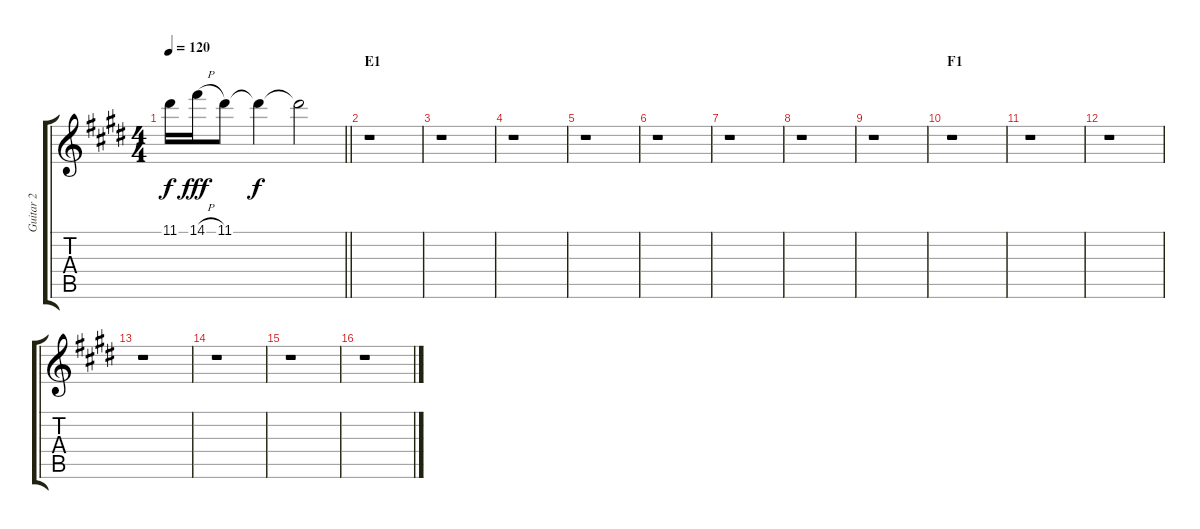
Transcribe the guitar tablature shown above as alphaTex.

\track ("Guitar 2" "Guitar 2") {instrument distortionguitar}
\staff {score tabs}
\tuning (E4 B3 G3 D3 A2 E2) {hide}
\ts (4 4)
\tempo 120
\clef g2
\barLineRight lightlight
\ks e
11.1{t}.16{dy f} 14.1{h}.16{dy fff} 11.1.8 11.1{t}.4{dy f} 11.1{t}.2 |
\section ("" "E1")
r.1 |
r.1 |
r.1 |
r.1 |
r.1 |
r.1 |
r.1 |
r.1 |
\section ("" "F1")
r.1 |
r.1 |
r.1 |
r.1 |
r.1 |
r.1 |
r.1
